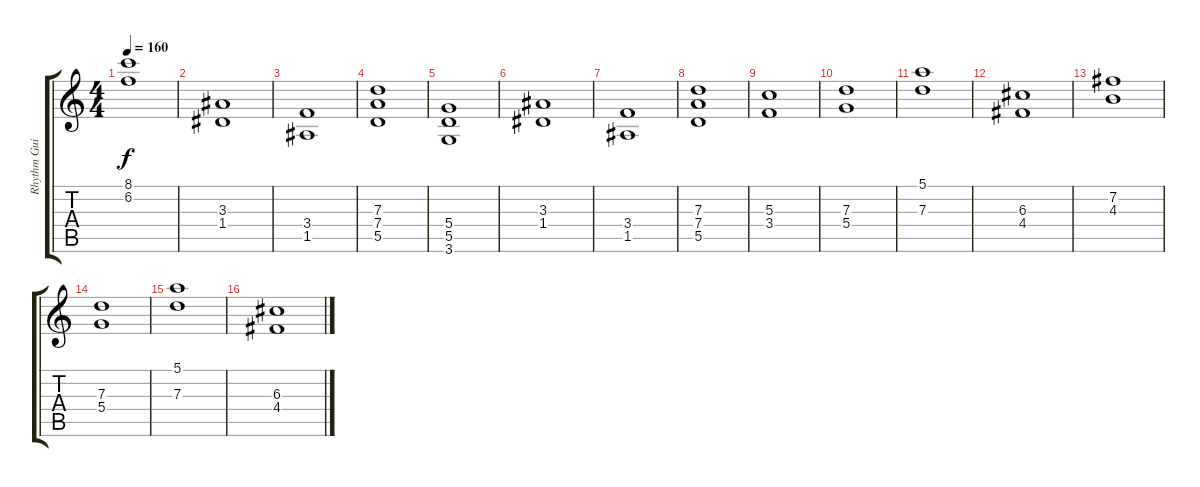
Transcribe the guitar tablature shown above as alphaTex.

\track ("Rhythm Guitar" "Rhythm Gui") {instrument distortionguitar}
\staff {score tabs}
\tuning (E4 B3 G3 D3 A2 E2) {hide}
\ts (4 4)
\tempo 160
\clef g2
\ks c
(8.1 6.2).1{dy f} |
(3.3 1.4).1 |
(3.4 1.5).1 |
(7.3 7.4 5.5).1 |
(5.4 5.5 3.6).1 |
(3.3 1.4).1 |
(3.4 1.5).1 |
(7.3 7.4 5.5).1 |
(5.3 3.4).1 |
(7.3 5.4).1 |
(5.1 7.3).1 |
(6.3 4.4).1 |
(7.2 4.3).1 |
(7.3 5.4).1 |
(5.1 7.3).1 |
(6.3 4.4).1
